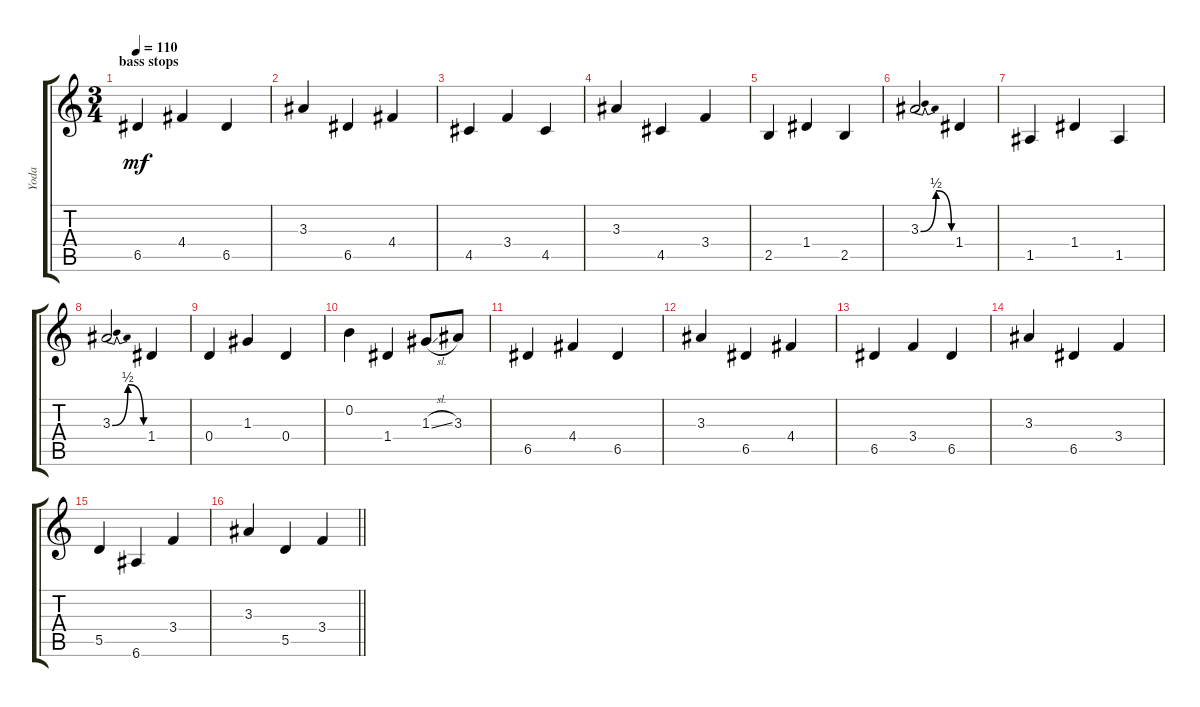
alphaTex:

\track ("Yoda" "Yoda") {instrument acousticguitarnylon}
\staff {score tabs}
\tuning (E4 B3 G3 D3 A2 E2) {hide}
\ts (3 4)
\section ("" "bass stops")
\tempo 110
\clef g2
\ks c
6.5.4{dy mf} 4.4.4 6.5.4 |
3.3.4 6.5.4 4.4.4 |
4.5.4 3.4.4 4.5.4 |
3.3.4 4.5.4 3.4.4 |
2.5.4 1.4.4 2.5.4 |
3.3{be (bendrelease 0 0 30 2 30 2 60 0)}.2 1.4.4 |
1.5.4 1.4.4 1.5.4 |
3.3{be (bendrelease 0 0 30 2 30 2 60 0)}.2 1.4.4 |
0.4.4 1.3.4 0.4.4 |
0.2.4 1.4.4 1.3{sl}.8 3.3.8 |
6.5.4 4.4.4 6.5.4 |
3.3.4 6.5.4 4.4.4 |
6.5.4 3.4.4 6.5.4 |
3.3.4 6.5.4 3.4.4 |
5.5.4 6.6.4 3.4.4 |
\barLineRight lightlight
3.3.4 5.5.4 3.4.4
